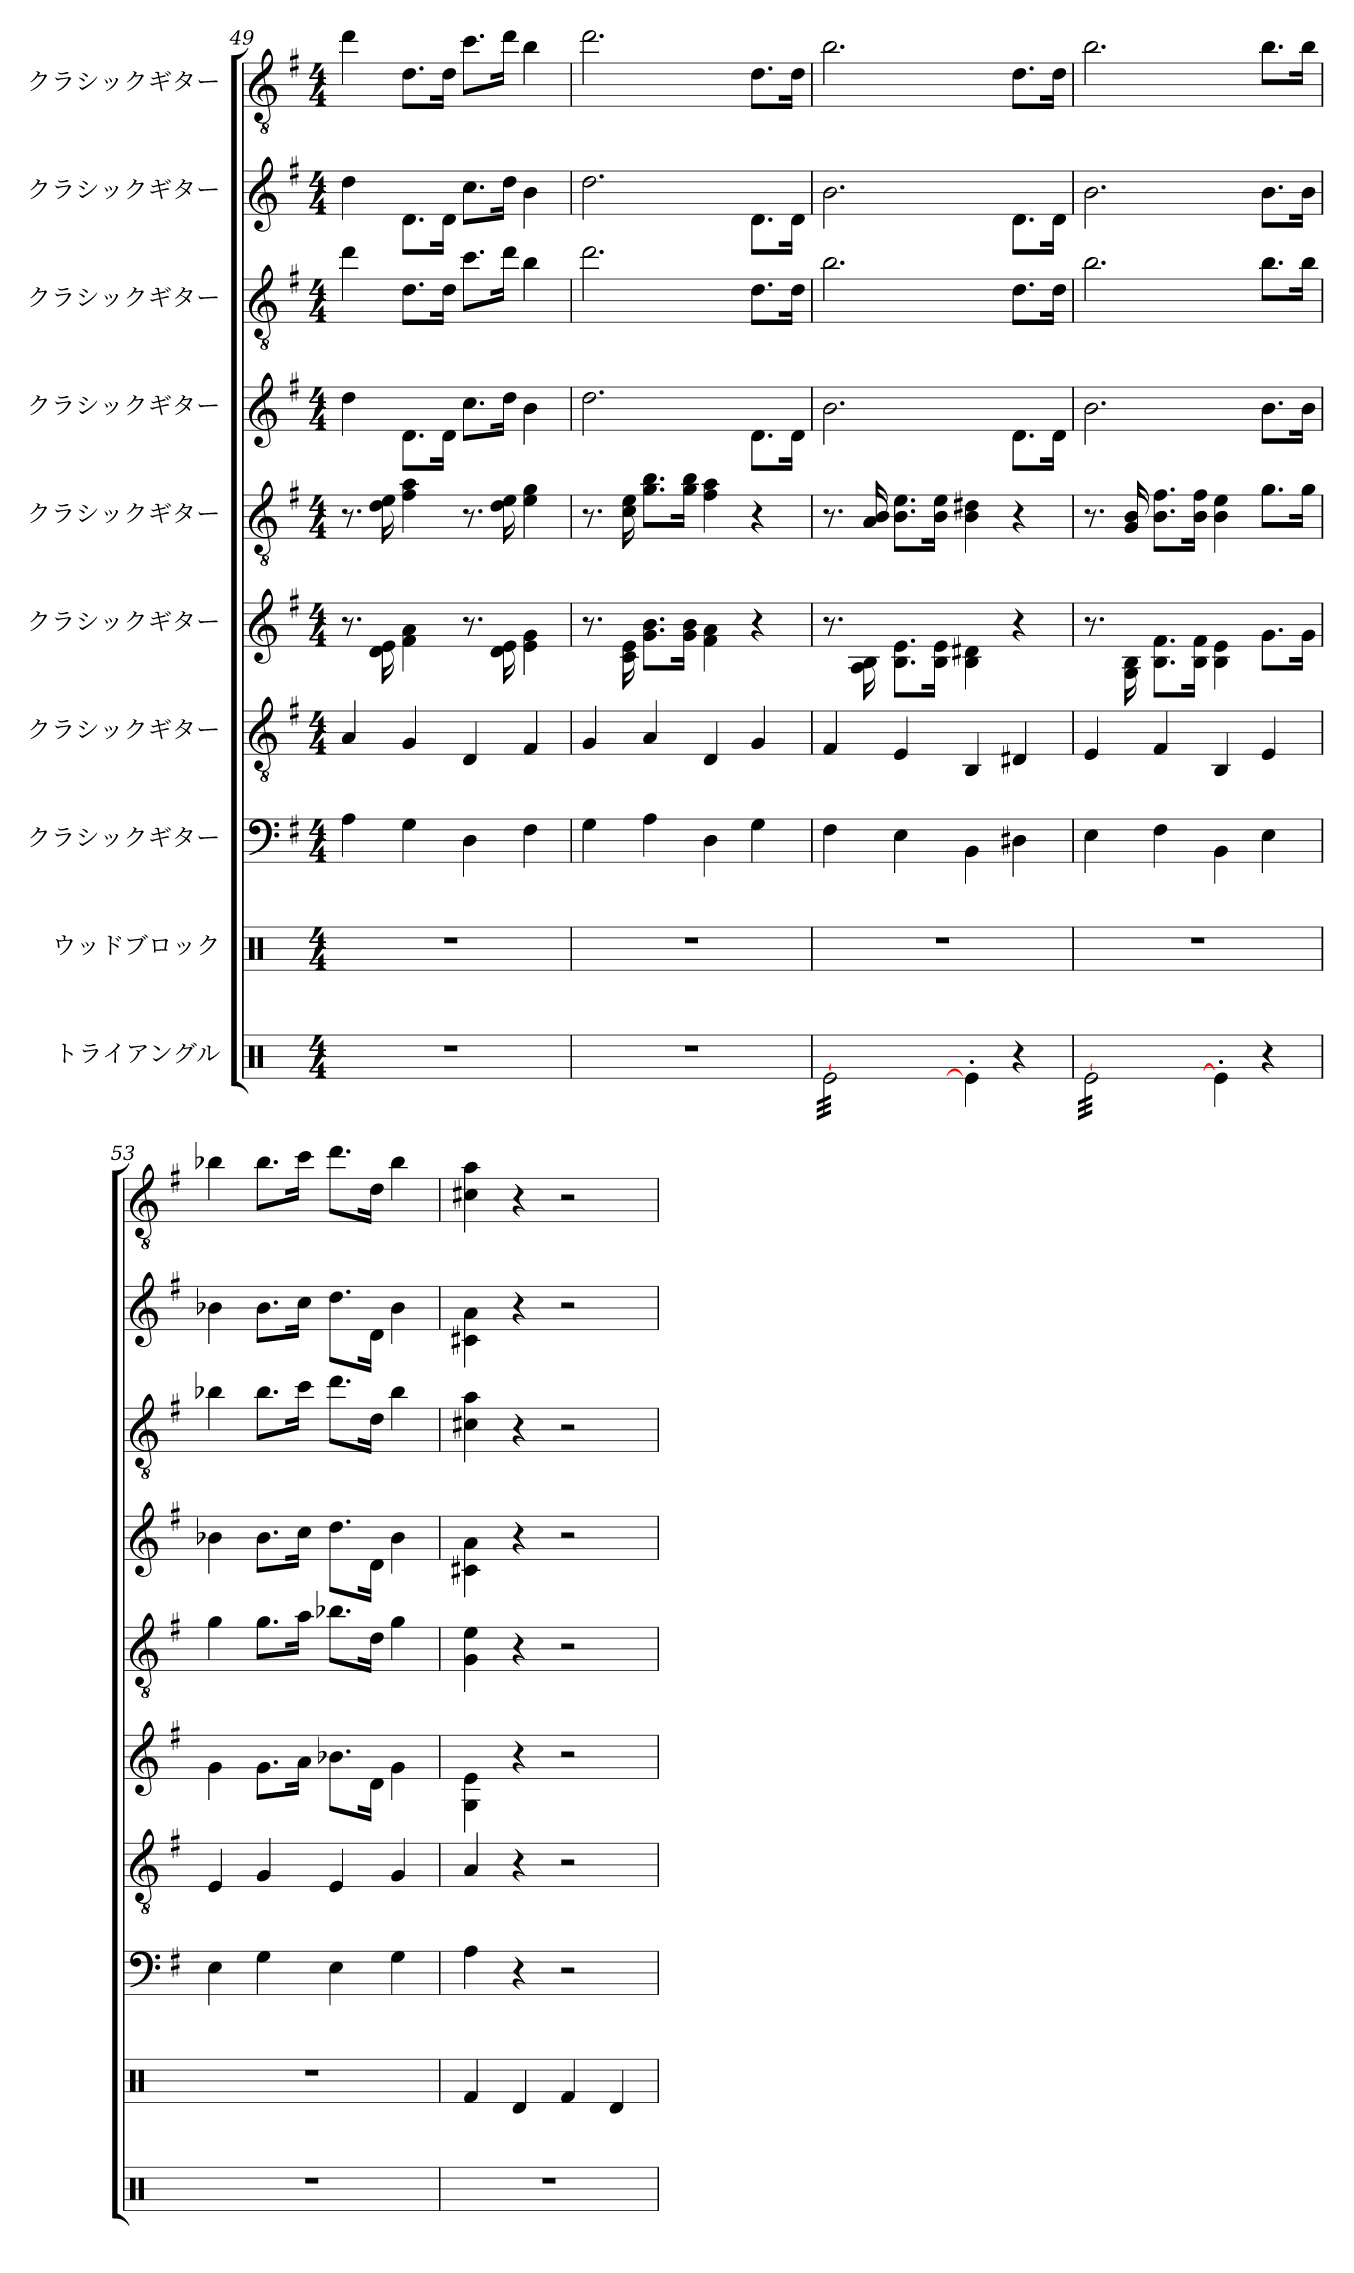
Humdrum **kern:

**kern	**kern	**kern	**kern	**kern	**kern	**kern	**kern	**kern	**kern
*part10	*part9	*part8	*part7	*part6	*part5	*part4	*part3	*part2	*part1
*staff10	*staff9	*staff8	*staff7	*staff6	*staff5	*staff4	*staff3	*staff2	*staff1
*I"トライアングル	*I"ウッドブロック	*I"クラシックギター	*I"クラシックギター	*I"クラシックギター	*I"クラシックギター	*I"クラシックギター	*I"クラシックギター	*I"クラシックギター	*I"クラシックギター
*clefX	*clefX	*	*clefGv2	*	*clefGv2	*	*clefGv2	*	*clefGv2
*k[]	*k[]	*k[f#]	*k[f#]	*k[f#]	*k[f#]	*k[f#]	*k[f#]	*k[f#]	*k[f#]
*M4/4	*M4/4	*M4/4	*M4/4	*M4/4	*M4/4	*M4/4	*M4/4	*M4/4	*M4/4
=49	=49	=49	=49	=49	=49	=49	=49	=49	=49
1r	1r	4A\	4A/	8.r	8.r	4dd\	4dd\	4dd\	4dd\
.	.	.	.	16d\ 16e\	16d\ 16e\	.	.	.	.
.	.	4G\	4G/	4f#\ 4a\	4f#\ 4a\	8.d\L	8.d\L	8.d\L	8.d\L
.	.	.	.	.	.	16d\Jk	16d\Jk	16d\Jk	16d\Jk
.	.	4D\	4D/	8.r	8.r	8.cc\L	8.cc\L	8.cc\L	8.cc\L
.	.	.	.	16d\ 16e\	16d\ 16e\	16dd\Jk	16dd\Jk	16dd\Jk	16dd\Jk
.	.	4F#\	4F#/	4e\ 4g\	4e\ 4g\	4b\	4b\	4b\	4b\
!!LO:PB:g=z
=50	=50	=50	=50	=50	=50	=50	=50	=50	=50
1r	1r	4G\	4G/	8.r	8.r	2.dd\	2.dd\	2.dd\	2.dd\
.	.	.	.	16c\ 16e\	16c\ 16e\	.	.	.	.
.	.	4A\	4A/	8.g\ 8.b\L	8.g\ 8.b\L	.	.	.	.
.	.	.	.	16g\ 16b\Jk	16g\ 16b\Jk	.	.	.	.
.	.	4D\	4D/	4f#\ 4a\	4f#\ 4a\	.	.	.	.
.	.	4G\	4G/	4r	4r	8.d\L	8.d\L	8.d\L	8.d\L
.	.	.	.	.	.	16d\Jk	16d\Jk	16d\Jk	16d\Jk
=51	=51	=51	=51	=51	=51	=51	=51	=51	=51
*tremolo	*	*	*	*	*	*	*	*	*
[32Re\LLL	1r	4F#\	4F#/	8.r	8.r	2.b\	2.b\	2.b\	2.b\
32Re\	.	.	.	.	.	.	.	.	.
32Re\	.	.	.	.	.	.	.	.	.
32Re\	.	.	.	.	.	.	.	.	.
32Re\	.	.	.	.	.	.	.	.	.
32Re\	.	.	.	.	.	.	.	.	.
32Re\	.	.	.	16A\ 16B\	16A/ 16B/	.	.	.	.
32Re\	.	.	.	.	.	.	.	.	.
32Re\	.	4E\	4E/	8.B\ 8.e\L	8.B\ 8.e\L	.	.	.	.
32Re\	.	.	.	.	.	.	.	.	.
32Re\	.	.	.	.	.	.	.	.	.
32Re\	.	.	.	.	.	.	.	.	.
32Re\	.	.	.	.	.	.	.	.	.
32Re\	.	.	.	.	.	.	.	.	.
32Re\	.	.	.	16B\ 16e\Jk	16B\ 16e\Jk	.	.	.	.
32Re\JJJ	.	.	.	.	.	.	.	.	.
*Xtremolo	*	*	*	*	*	*	*	*	*
4Re'\]	.	4BB\	4BB/	4B\ 4d#X\	4B\ 4d#X\	.	.	.	.
4r	.	4D#X\	4D#X/	4r	4r	8.d\L	8.d\L	8.d\L	8.d\L
.	.	.	.	.	.	16d\Jk	16d\Jk	16d\Jk	16d\Jk
=52	=52	=52	=52	=52	=52	=52	=52	=52	=52
*tremolo	*	*	*	*	*	*	*	*	*
[32Re\LLL	1r	4E\	4E/	8.r	8.r	2.b\	2.b\	2.b\	2.b\
32Re\	.	.	.	.	.	.	.	.	.
32Re\	.	.	.	.	.	.	.	.	.
32Re\	.	.	.	.	.	.	.	.	.
32Re\	.	.	.	.	.	.	.	.	.
32Re\	.	.	.	.	.	.	.	.	.
32Re\	.	.	.	16G\ 16B\	16G/ 16B/	.	.	.	.
32Re\	.	.	.	.	.	.	.	.	.
32Re\	.	4F#\	4F#/	8.B\ 8.f#\L	8.B\ 8.f#\L	.	.	.	.
32Re\	.	.	.	.	.	.	.	.	.
32Re\	.	.	.	.	.	.	.	.	.
32Re\	.	.	.	.	.	.	.	.	.
32Re\	.	.	.	.	.	.	.	.	.
32Re\	.	.	.	.	.	.	.	.	.
32Re\	.	.	.	16B\ 16f#\Jk	16B\ 16f#\Jk	.	.	.	.
32Re\JJJ	.	.	.	.	.	.	.	.	.
*Xtremolo	*	*	*	*	*	*	*	*	*
4Re'\]	.	4BB\	4BB/	4B\ 4e\	4B\ 4e\	.	.	.	.
4r	.	4E\	4E/	8.g\L	8.g\L	8.b\L	8.b\L	8.b\L	8.b\L
.	.	.	.	16g\Jk	16g\Jk	16b\Jk	16b\Jk	16b\Jk	16b\Jk
=53	=53	=53	=53	=53	=53	=53	=53	=53	=53
1r	1r	4E\	4E/	4g\	4g\	4b-X\	4b-X\	4b-X\	4b-X\
.	.	4G\	4G/	8.g\L	8.g\L	8.b-\L	8.b-\L	8.b-\L	8.b-\L
.	.	.	.	16a\Jk	16a\Jk	16cc\Jk	16cc\Jk	16cc\Jk	16cc\Jk
.	.	4E\	4E/	8.b-X\L	8.b-X\L	8.dd\L	8.dd\L	8.dd\L	8.dd\L
.	.	.	.	16d\Jk	16d\Jk	16d\Jk	16d\Jk	16d\Jk	16d\Jk
.	.	4G\	4G/	4g\	4g\	4b-\	4b-\	4b-\	4b-\
!!LO:PB:g=z
=54	=54	=54	=54	=54	=54	=54	=54	=54	=54
1r	4Rf/	4A\	4A/	4G\ 4e\	4G\ 4e\	4c#X\ 4a\	4c#X\ 4a\	4c#X\ 4a\	4c#X\ 4a\
.	4Rd/	4r	4r	4r	4r	4r	4r	4r	4r
.	4Rf/	2r	2r	2r	2r	2r	2r	2r	2r
.	4Rd/	.	.	.	.	.	.	.	.
=	=	=	=	=	=	=	=	=	=
*-	*-	*-	*-	*-	*-	*-	*-	*-	*-
